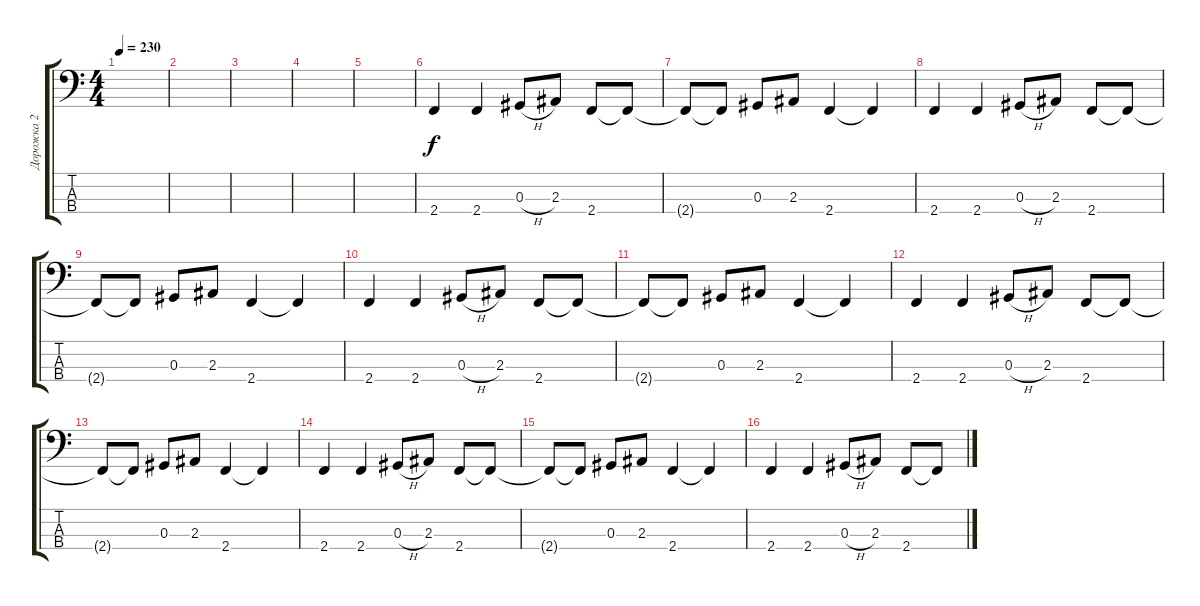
\track ("Дорожка 2" "Дорожка 2") {instrument electricbassfinger}
\staff {score tabs}
\tuning (Gb2 Db2 Ab1 Eb1) {hide}
\ts (4 4)
\tempo 230
\clef f4
\ks c
|
|
|
|
|
2.4.4 2.4.4 0.3{h}.8 2.3.8 2.4.8 2.4{t}.8 |
2.4{t}.8 2.4{t}.8 0.3.8 2.3.8 2.4.4 2.4{t}.4 |
2.4.4 2.4.4 0.3{h}.8 2.3.8 2.4.8 2.4{t}.8 |
2.4{t}.8 2.4{t}.8 0.3.8 2.3.8 2.4.4 2.4{t}.4 |
2.4.4 2.4.4 0.3{h}.8 2.3.8 2.4.8 2.4{t}.8 |
2.4{t}.8 2.4{t}.8 0.3.8 2.3.8 2.4.4 2.4{t}.4 |
2.4.4 2.4.4 0.3{h}.8 2.3.8 2.4.8 2.4{t}.8 |
2.4{t}.8 2.4{t}.8 0.3.8 2.3.8 2.4.4 2.4{t}.4 |
2.4.4 2.4.4 0.3{h}.8 2.3.8 2.4.8 2.4{t}.8 |
2.4{t}.8 2.4{t}.8 0.3.8 2.3.8 2.4.4 2.4{t}.4 |
2.4.4 2.4.4 0.3{h}.8 2.3.8 2.4.8 2.4{t}.8
